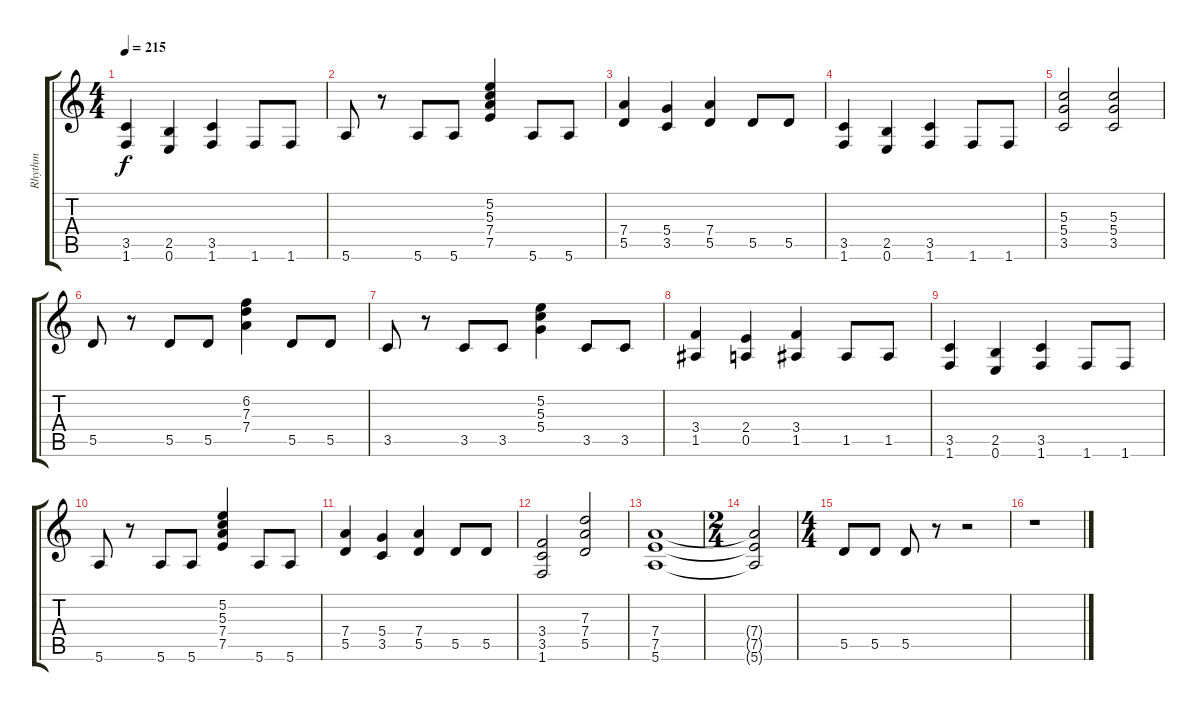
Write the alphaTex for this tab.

\track ("Rhythm" "Rhythm") {instrument distortionguitar}
\staff {score tabs}
\tuning (E4 B3 G3 D3 A2 E2) {hide}
\ts (4 4)
\tempo 215
\clef g2
\ks c
(3.5 1.6).4{dy f} (2.5 0.6).4 (3.5 1.6).4 1.6.8 1.6.8 |
5.6.8 r.8 5.6.8 5.6.8 (5.2 5.3 7.4 7.5).4 5.6.8 5.6.8 |
(7.4 5.5).4 (5.4 3.5).4 (7.4 5.5).4 5.5.8 5.5.8 |
(3.5 1.6).4 (2.5 0.6).4 (3.5 1.6).4 1.6.8 1.6.8 |
(5.3 5.4 3.5).2 (5.3 5.4 3.5).2 |
5.5.8 r.8 5.5.8 5.5.8 (6.2 7.3 7.4).4 5.5.8 5.5.8 |
3.5.8 r.8 3.5.8 3.5.8 (5.2 5.3 5.4).4 3.5.8 3.5.8 |
(3.4 1.5).4 (2.4 0.5).4 (3.4 1.5).4 1.5.8 1.5.8 |
(3.5 1.6).4 (2.5 0.6).4 (3.5 1.6).4 1.6.8 1.6.8 |
5.6.8 r.8 5.6.8 5.6.8 (5.2 5.3 7.4 7.5).4 5.6.8 5.6.8 |
(7.4 5.5).4 (5.4 3.5).4 (7.4 5.5).4 5.5.8 5.5.8 |
(3.4 3.5 1.6).2 (7.3 7.4 5.5).2 |
(7.4 7.5 5.6).1 |
\ts (2 4)
(7.4{t} 7.5{t} 5.6{t}).2 |
\ts (4 4)
5.5.8 5.5.8 5.5.8 r.8 r.2 |
r.1
